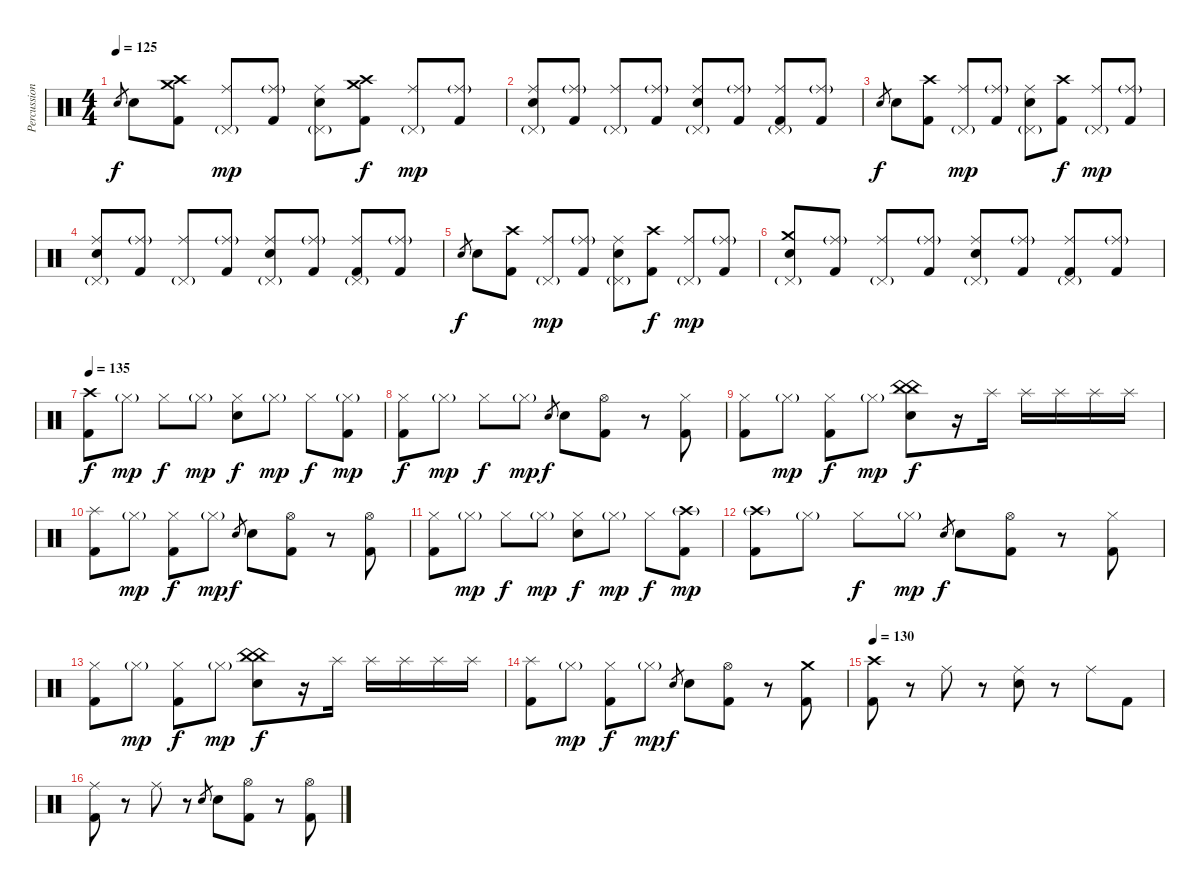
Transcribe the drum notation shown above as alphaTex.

\track ("Percussion" "Percussion") {instrument percussion}
\staff {score}
\articulation defaults
\ts (4 4)
\tempo 125
\clef neutral
\ks c "Electric Snare (hit)".8{gr dy f} "Electric Snare (hit)".8
("Crash high (hit)" "Crash medium (hit)" "Kick (hit) 2").8 ("Ride (middle)" "Pedal Hi-Hat (hit)"{g}).8{dy mp} ("Ride (middle)"{g} "Kick (hit) 2").8 ("Ride (middle)" "Electric Snare (hit)" "Pedal Hi-Hat (hit)"{g}).8 ("Crash high (hit)" "Crash medium (hit)" "Kick (hit) 2").8{dy f} ("Ride (middle)" "Pedal Hi-Hat (hit)"{g}).8{dy mp} ("Ride (middle)"{g} "Kick (hit) 2").8 |
("Ride (middle)" "Electric Snare (hit)" "Pedal Hi-Hat (hit)"{g}).8 ("Ride (middle)"{g} "Kick (hit) 2").8 ("Ride (middle)" "Pedal Hi-Hat (hit)"{g}).8 ("Ride (middle)"{g} "Kick (hit) 2").8 ("Ride (middle)" "Electric Snare (hit)" "Pedal Hi-Hat (hit)"{g}).8 ("Ride (middle)"{g} "Kick (hit) 2").8 ("Ride (middle)" "Pedal Hi-Hat (hit)"{g} "Kick (hit) 2").8 ("Ride (middle)"{g} "Kick (hit) 2").8 |
"Electric Snare (hit)".8{gr dy f} "Electric Snare (hit)".8 ("Crash high (hit)" "Kick (hit) 2").8 ("Ride (middle)" "Pedal Hi-Hat (hit)"{g}).8{dy mp} ("Ride (middle)"{g} "Kick (hit) 2").8 ("Ride (middle)" "Electric Snare (hit)" "Pedal Hi-Hat (hit)"{g}).8 ("Crash high (hit)" "Kick (hit) 2").8{dy f} ("Ride (middle)" "Pedal Hi-Hat (hit)"{g}).8{dy mp} ("Ride (middle)"{g} "Kick (hit) 2").8 |
("Ride (middle)" "Electric Snare (hit)" "Pedal Hi-Hat (hit)"{g}).8 ("Ride (middle)"{g} "Kick (hit) 2").8 ("Ride (middle)" "Pedal Hi-Hat (hit)"{g}).8 ("Ride (middle)"{g} "Kick (hit) 2").8 ("Ride (middle)" "Electric Snare (hit)" "Pedal Hi-Hat (hit)"{g}).8 ("Ride (middle)"{g} "Kick (hit) 2").8 ("Ride (middle)" "Pedal Hi-Hat (hit)"{g} "Kick (hit) 2").8 ("Ride (middle)"{g} "Kick (hit) 2").8 |
"Electric Snare (hit)".8{gr dy f} "Electric Snare (hit)".8 ("Crash high (hit)" "Kick (hit) 2").8 ("Ride (middle)" "Pedal Hi-Hat (hit)"{g}).8{dy mp} ("Ride (middle)"{g} "Kick (hit) 2").8 ("Ride (middle)" "Electric Snare (hit)" "Pedal Hi-Hat (hit)"{g}).8 ("Crash high (hit)" "Kick (hit) 2").8{dy f} ("Ride (middle)" "Pedal Hi-Hat (hit)"{g}).8{dy mp} ("Ride (middle)"{g} "Kick (hit) 2").8 |
("Crash medium (hit)" "Electric Snare (hit)" "Pedal Hi-Hat (hit)"{g}).8 ("Ride (middle)"{g} "Kick (hit) 2").8 ("Ride (middle)" "Pedal Hi-Hat (hit)"{g}).8 ("Ride (middle)"{g} "Kick (hit) 2").8 ("Ride (middle)" "Electric Snare (hit)" "Pedal Hi-Hat (hit)"{g}).8 ("Ride (middle)"{g} "Kick (hit) 2").8 ("Ride (middle)" "Pedal Hi-Hat (hit)"{g} "Kick (hit) 2").8 ("Ride (middle)"{g} "Kick (hit) 2").8 |
\tempo 135
("Crash high (hit)" "Kick (hit) 2").8{dy f} "Hi-Hat (closed)"{g}.8{dy mp} "Hi-Hat (closed)".8{dy f} "Hi-Hat (closed)"{g}.8{dy mp} ("Hi-Hat (closed)" "Electric Snare (hit)").8{dy f} "Hi-Hat (closed)"{g}.8{dy mp} "Hi-Hat (closed)".8{dy f} ("Hi-Hat (closed)"{g} "Kick (hit) 2").8{dy mp} |
("Hi-Hat (closed)" "Kick (hit) 2").8{dy f} "Hi-Hat (closed)"{g}.8{dy mp} "Hi-Hat (closed)".8{dy f} "Hi-Hat (closed)"{g}.8{dy mp} "Electric Snare (hit)".8{gr dy f} "Electric Snare (hit)".8 ("Hi-Hat (open)" "Kick (hit) 2").8 r.8 ("Hi-Hat (closed)" "Kick (hit) 2").8 |
("Hi-Hat (closed)" "Kick (hit) 2").8 "Hi-Hat (closed)"{g}.8{dy mp} ("Hi-Hat (closed)" "Kick (hit) 2").8{dy f} "Hi-Hat (closed)"{g}.8{dy mp} ("China (hit)" "China (hit)" "Electric Snare (hit)").8{dy f} r.16 "Splash (hit)".16 "Splash (hit)".16 "Splash (hit)".16 "Splash (hit)".16 "Splash (hit)".16 |
("Splash (hit)" "Kick (hit) 2").8 "Hi-Hat (closed)"{g}.8{dy mp} ("Hi-Hat (closed)" "Kick (hit) 2").8{dy f} "Hi-Hat (closed)"{g}.8{dy mp} "Electric Snare (hit)".8{gr dy f} "Electric Snare (hit)".8 ("Hi-Hat (open)" "Kick (hit) 2").8 r.8 ("Hi-Hat (open)" "Kick (hit) 2").8 |
("Hi-Hat (closed)" "Kick (hit) 2").8 "Hi-Hat (closed)"{g}.8{dy mp} "Hi-Hat (closed)".8{dy f} "Hi-Hat (closed)"{g}.8{dy mp} ("Hi-Hat (closed)" "Electric Snare (hit)").8{dy f} "Hi-Hat (closed)"{g}.8{dy mp} "Hi-Hat (closed)".8{dy f} ("Crash high (hit)"{g} "Kick (hit) 2").8{dy mp} |
("Crash high (hit)"{g} "Kick (hit) 2").8 "Hi-Hat (closed)"{g}.8 "Hi-Hat (closed)".8{dy f} "Hi-Hat (closed)"{g}.8{dy mp} "Electric Snare (hit)".8{gr dy f} "Electric Snare (hit)".8 ("Hi-Hat (open)" "Kick (hit) 2").8 r.8 ("Hi-Hat (closed)" "Kick (hit) 2").8 |
("Hi-Hat (closed)" "Kick (hit) 2").8 "Hi-Hat (closed)"{g}.8{dy mp} ("Hi-Hat (closed)" "Kick (hit) 2").8{dy f} "Hi-Hat (closed)"{g}.8{dy mp} ("China (hit)" "China (hit)" "Electric Snare (hit)").8{dy f} r.16 "Splash (hit)".16 "Splash (hit)".16 "Splash (hit)".16 "Splash (hit)".16 "Splash (hit)".16 |
("Splash (hit)" "Kick (hit) 2").8 "Hi-Hat (closed)"{g}.8{dy mp} ("Hi-Hat (closed)" "Kick (hit) 2").8{dy f} "Hi-Hat (closed)"{g}.8{dy mp} "Electric Snare (hit)".8{gr dy f} "Electric Snare (hit)".8 ("Hi-Hat (open)" "Kick (hit) 2").8 r.8 ("Crash medium (hit)" "Kick (hit) 2").8 |
\tempo 130
("Crash high (hit)" "Kick (hit) 2").8 r.8 "Ride (middle)".8 r.8 ("Ride (middle)" "Electric Snare (hit)").8 r.8 "Ride (middle)".8 "Kick (hit) 2".8 |
("Ride (middle)" "Kick (hit) 2").8 r.8 "Ride (middle)".8 r.8 "Electric Snare (hit)".8{gr} "Electric Snare (hit)".8 ("Hi-Hat (open)" "Kick (hit) 2").8 r.8 ("Hi-Hat (open)" "Kick (hit) 2").8
